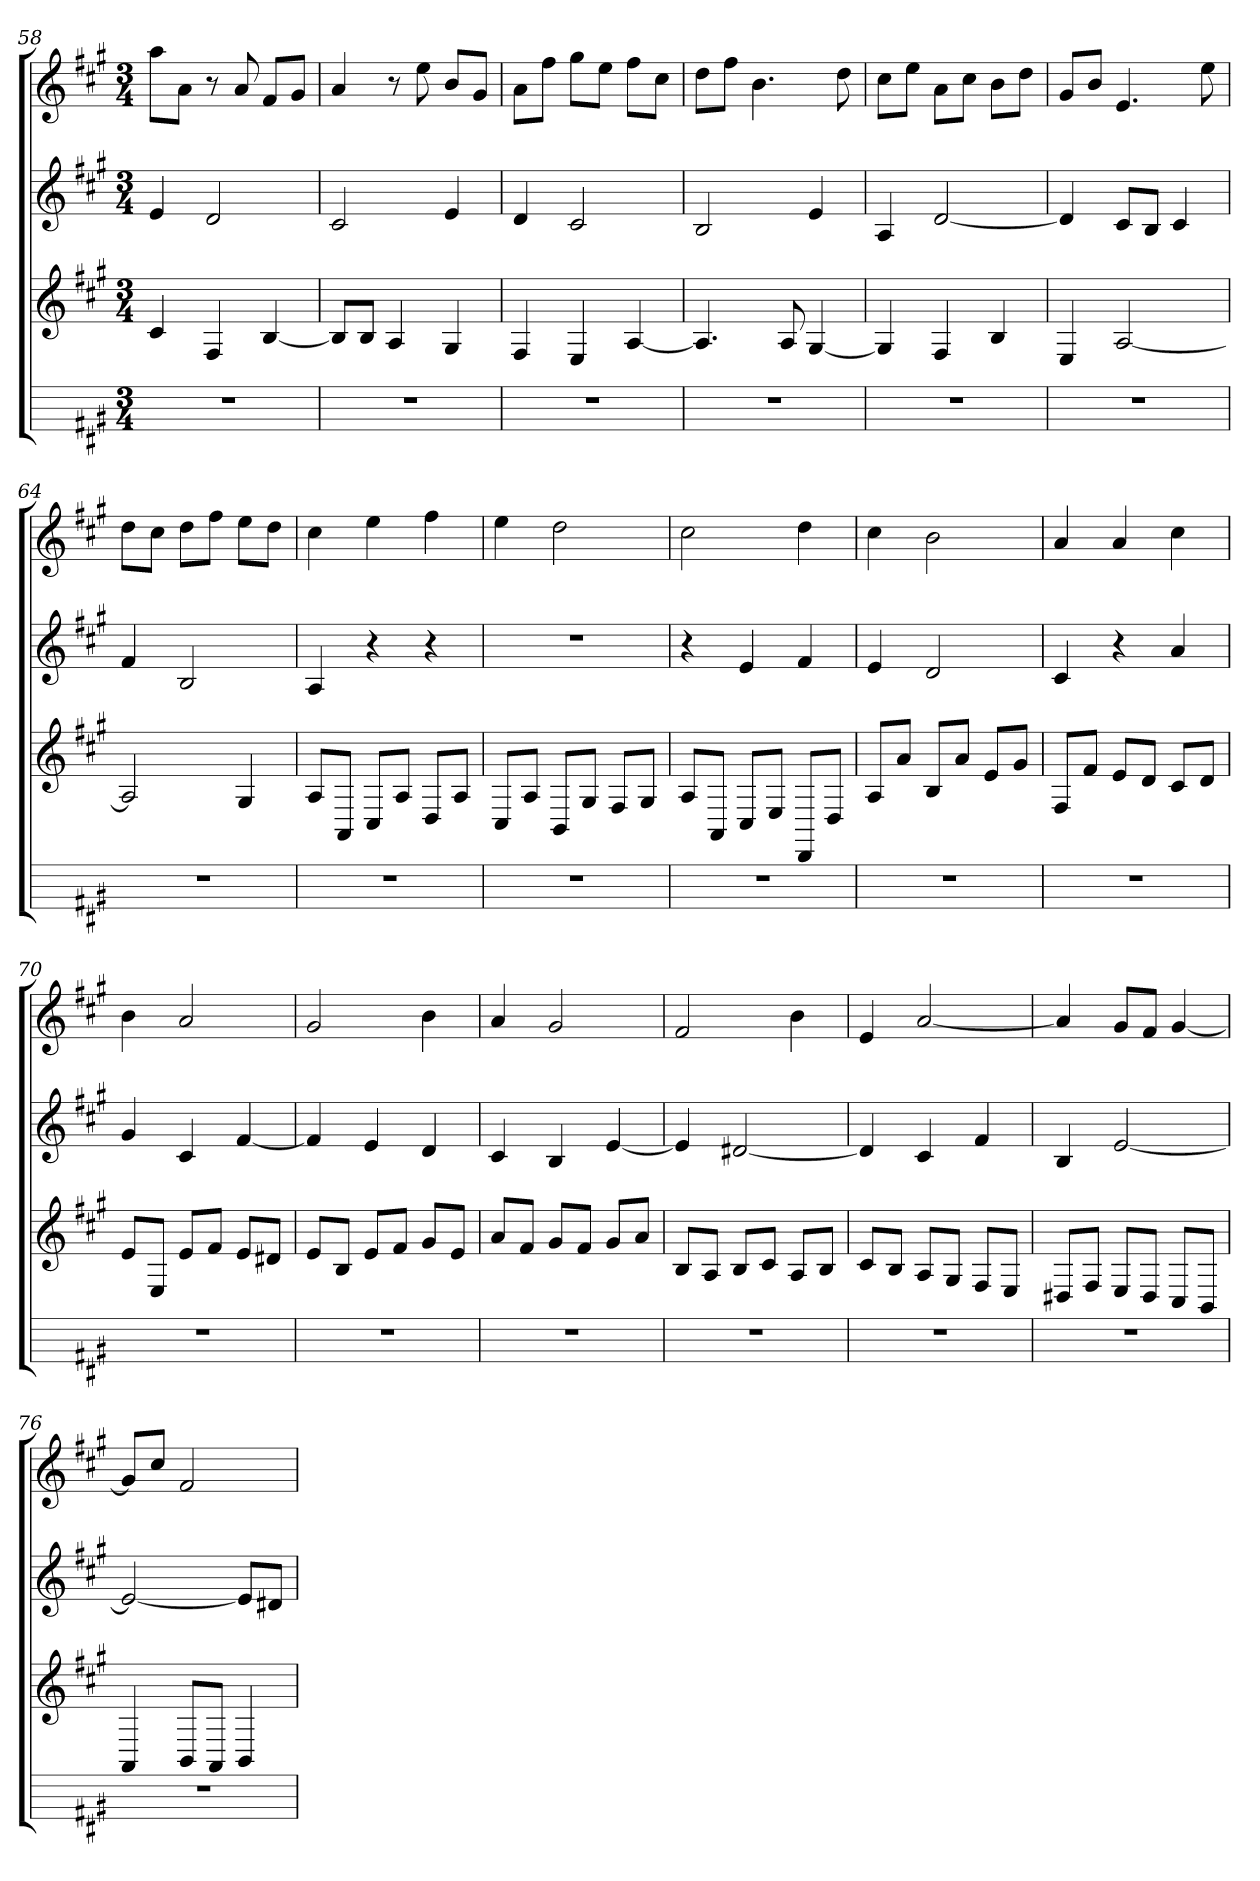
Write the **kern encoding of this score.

**kern	**kern	**kern	**kern
*part4	*part3	*part2	*part1
*staff4	*staff3	*staff2	*staff1
*k[f#c#g#]	*k[f#c#g#]	*k[f#c#g#]	*k[f#c#g#]
*M3/4	*M3/4	*M3/4	*M3/4
=58	=58	=58	=58
2.r	4c#	4e	8aaL
.	.	.	8aJ
.	4F#	2d	8r
.	.	.	8a
.	[4B	.	8f#L
.	.	.	8g#J
=59	=59	=59	=59
2.r	8BL]	2c#	4a
.	8BJ	.	.
.	4A	.	8r
.	.	.	8ee
.	4G#	4e	8bL
.	.	.	8g#J
=60	=60	=60	=60
2.r	4F#	4d	8aL
.	.	.	8ff#J
.	4E	2c#	8gg#L
.	.	.	8eeJ
.	[4A	.	8ff#L
.	.	.	8cc#J
=61	=61	=61	=61
2.r	4.A]	2B	8ddL
.	.	.	8ff#J
.	.	.	4.b
.	8A	.	.
.	[4G#	4e	.
.	.	.	8dd
=62	=62	=62	=62
2.r	4G#]	4A	8cc#L
.	.	.	8eeJ
.	4F#	[2d	8aL
.	.	.	8cc#J
.	4B	.	8bL
.	.	.	8ddJ
=63	=63	=63	=63
2.r	4E	4d]	8g#L
.	.	.	8bJ
.	[2A	8c#L	4.e
.	.	8BJ	.
.	.	4c#	.
.	.	.	8ee
=64	=64	=64	=64
2.r	2A]	4f#	8ddL
.	.	.	8cc#J
.	.	2B	8ddL
.	.	.	8ff#J
.	4G#	.	8eeL
.	.	.	8ddJ
=65	=65	=65	=65
2.r	8AL	4A	4cc#
.	8AAJ	.	.
.	8C#L	4r	4ee
.	8AJ	.	.
.	8DL	4r	4ff#
.	8AJ	.	.
=66	=66	=66	=66
2.r	8C#L	2.r	4ee
.	8AJ	.	.
.	8BBL	.	2dd
.	8G#J	.	.
.	8F#L	.	.
.	8G#J	.	.
=67	=67	=67	=67
2.r	8AL	4r	2cc#
.	8AAJ	.	.
.	8C#L	4e	.
.	8EJ	.	.
.	8DDL	4f#	4dd
.	8DJ	.	.
=68	=68	=68	=68
2.r	8AL	4e	4cc#
.	8aJ	.	.
.	8BL	2d	2b
.	8aJ	.	.
.	8eL	.	.
.	8g#J	.	.
=69	=69	=69	=69
2.r	8F#L	4c#	4a
.	8f#J	.	.
.	8eL	4r	4a
.	8dJ	.	.
.	8c#L	4a	4cc#
.	8dJ	.	.
=70	=70	=70	=70
2.r	8eL	4g#	4b
.	8EJ	.	.
.	8eL	4c#	2a
.	8f#J	.	.
.	8eL	[4f#	.
.	8d#XJ	.	.
=71	=71	=71	=71
2.r	8eL	4f#]	2g#
.	8BJ	.	.
.	8eL	4e	.
.	8f#J	.	.
.	8g#L	4d	4b
.	8eJ	.	.
=72	=72	=72	=72
2.r	8aL	4c#	4a
.	8f#J	.	.
.	8g#L	4B	2g#
.	8f#J	.	.
.	8g#L	[4e	.
.	8aJ	.	.
=73	=73	=73	=73
2.r	8BL	4e]	2f#
.	8AJ	.	.
.	8BL	[2d#X	.
.	8c#J	.	.
.	8AL	.	4b
.	8BJ	.	.
=74	=74	=74	=74
2.r	8c#L	4d#]	4e
.	8BJ	.	.
.	8AL	4c#	[2a
.	8G#J	.	.
.	8F#L	4f#	.
.	8EJ	.	.
=75	=75	=75	=75
2.r	8D#XL	4B	4a]
.	8F#J	.	.
.	8EL	[2e	8g#L
.	8D#J	.	8f#J
.	8C#L	.	[4g#
.	8BBJ	.	.
=76	=76	=76	=76
2.r	4AA	2e_	8g#L]
.	.	.	8cc#J
.	8BBL	.	2f#
.	8AAJ	.	.
.	4BB	8eL]	.
.	.	8d#XJ	.
=	=	=	=
*-	*-	*-	*-
